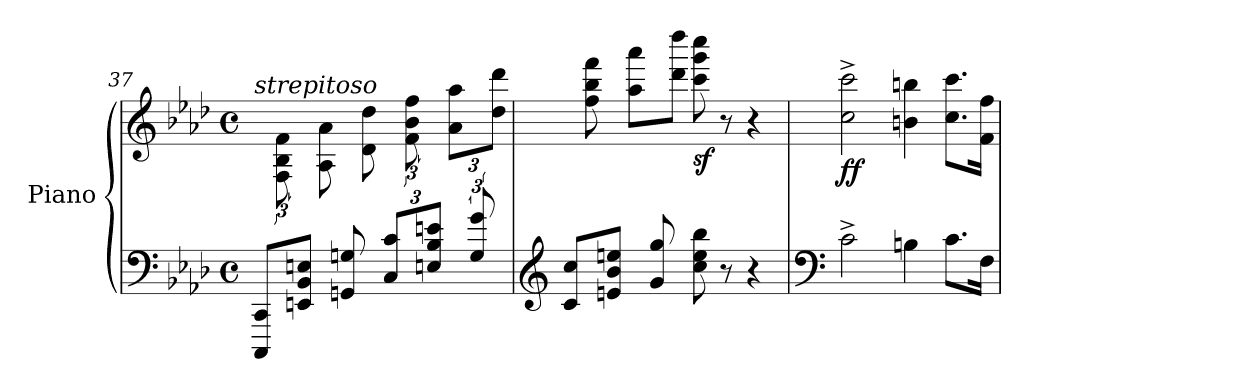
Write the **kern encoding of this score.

**kern	**kern	**dynam
*part1	*part1	*part1
*staff2	*staff1	*staff1/2
*I"Piano	*	*
*I'Pno.	*	*
!!LO:LB:g=z
*clefF4	*clefG2	*
*k[b-e-a-d-]	*k[b-e-a-d-]	*
*M4/4	*M4/4	*
*met(c)	*met(c)	*
=37	=37	=37
*^	*	*
*	*Xtuplet	*	*
*	*	*^	*
!	!	!LO:TX:a:i:t=strepitoso	!	!
2ryy	12CCC/ 12CC/	2ryy	12ryy	.
.	12ryy	.	12F\ 12B-\ 12f\L	.
.	12EEn/ 12BB-/ 12En/J	.	12ryy	.
*	*	*	*Xtuplet	*
.	12ryy	.	12A-\ 12a-\L	.
.	12GGn/ 12Gn/	.	12ryy	.
.	12ryy	.	12d-\ 12dd-\J	.
12C/ 12c/L	2ryy	12ryy	2ryy	.
12ryy	.	12f\ 12b-\ 12ff\	.	.
12En/ 12B-/ 12en/J	.	12ryy	.	.
12ryy	.	12a-\ 12aa-\L	.	.
12G/ 12g/	.	12ryy	.	.
12ryy	.	12dd-\ 12ddd-\J	.	.
=38	=38	=38	=38	=38
*clefG2	*	*	*	*
3ryy	12c/ 12cc/L	4ryy	12ryy	.
.	12ryy	.	12ff\ 12bb-\ 12fff\	.
.	12en/ 12b-/ 12een/J	.	6%5ryy	.
.	4ryy	12aa-\ 12aaa-\L	.	.
12g/ 12gg/	.	12ryy	.	.
12%7ryy	.	12ddd-\ 12dddd-\J	.	.
!	!	!	!	!LO:DY:b
.	8cc\ 8ee\ 8bb-\	8ccc\ 8ggg\ 8cccc\	.	sf
.	8r	8r	.	.
.	4r	4r	.	.
*v	*v	*	*	*
*	*v	*v	*
=39	=39	=39
*clefF4	*	*
*^	*	*
!	!	!	!LO:DY:b
*v	*v	*	*
2c^\	2cc\^ 2ccc\^	ff
4Bn\	4bn\ 4bbn\	.
8.c\L	8.cc\ 8.ccc\L	.
16F\Jk	16f\ 16ff\Jk	.
=	=	=
*-	*-	*-
